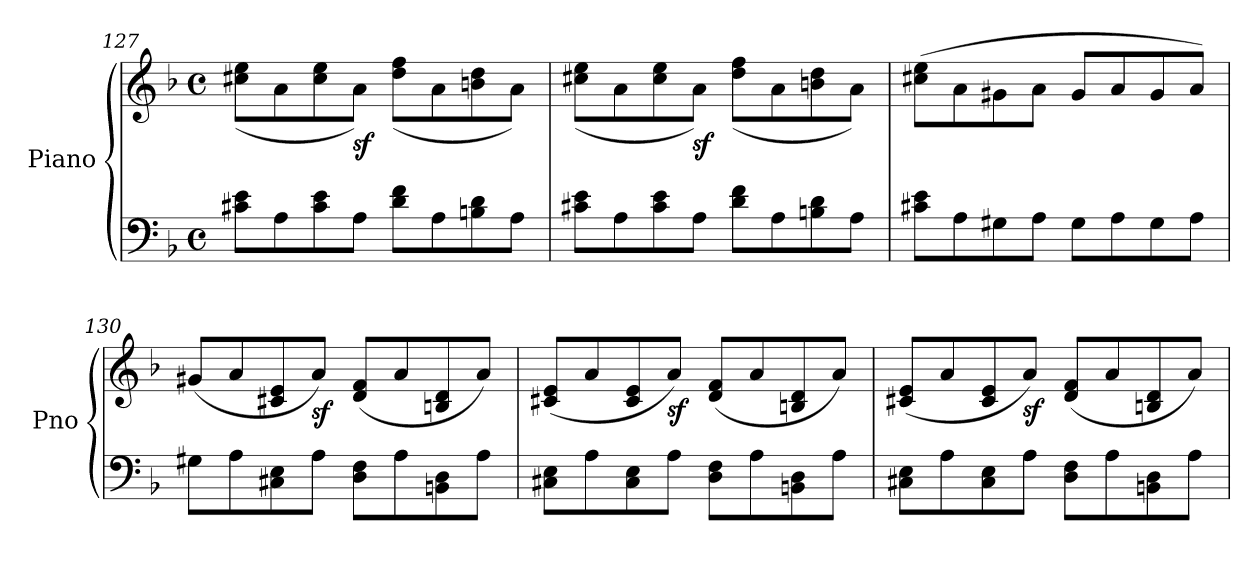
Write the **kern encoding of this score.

**kern	**kern	**dynam
*part1	*part1	*part1
*staff2	*staff1	*staff1/2
*I"Piano	*	*
*I'Pno	*	*
*clefF4	*clefG2	*
*k[b-]	*k[b-]	*
*M4/4	*M4/4	*
*met(c)	*met(c)	*
=127	=127	=127
*^	*^	*
1ryy	8c#X\ 8e\L	1ryy	(>8cc#X\ 8ee\L	.
.	8A\	.	8a\	.
.	8c#\ 8e\	.	8cc#\ 8ee\	.
!	!	!	!	!LO:DY:b
.	8A\J	.	8a\J)	sf
.	8d\ 8f\L	.	(>8dd\ 8ff\L	.
.	8A\	.	8a\	.
.	8Bn\ 8d\	.	8bn\ 8dd\	.
.	8A\J	.	8a\J)	.
=128	=128	=128	=128	=128
1ryy	8c#X\ 8e\L	1ryy	(>8cc#X\ 8ee\L	.
.	8A\	.	8a\	.
.	8c#\ 8e\	.	8cc#\ 8ee\	.
!	!	!	!	!LO:DY:b
.	8A\J	.	8a\J)	sf
.	8d\ 8f\L	.	(>8dd\ 8ff\L	.
.	8A\	.	8a\	.
.	8Bn\ 8d\	.	8bn\ 8dd\	.
.	8A\J	.	8a\J)	.
!!LO:LB:g=z	!!
=129	=129	=129	=129	=129
1ryy	8c#X\ 8e\L	1ryy	(>8cc#X\ 8ee\L	.
.	8A\	.	8a\	.
.	8G#X\	.	8g#X\	.
.	8A\J	.	8a\J	.
.	8G#\L	.	8g#/L	.
.	8A\	.	8a/	.
.	8G#\	.	8g#/	.
.	8A\J	.	8a/J)	.
=130	=130	=130	=130	=130
1ryy	8G#X\L	1ryy	(<8g#X/L	.
.	8A\	.	8a/	.
.	8C#X\ 8E\	.	8c#X/ 8e/	.
!	!	!	!	!LO:DY:b
.	8A\J	.	8a/J)	sf
.	8D\ 8F\L	.	(<8d/ 8f/L	.
.	8A\	.	8a/	.
.	8BBn\ 8D\	.	8Bn/ 8d/	.
.	8A\J	.	8a/J)	.
=131	=131	=131	=131	=131
1ryy	8C#X\ 8E\L	1ryy	(<8c#X/ 8e/L	.
.	8A\	.	8a/	.
.	8C#\ 8E\	.	8c#/ 8e/	.
!	!	!	!	!LO:DY:b
.	8A\J	.	8a/J)	sf
.	8D\ 8F\L	.	(<8d/ 8f/L	.
.	8A\	.	8a/	.
.	8BBn\ 8D\	.	8Bn/ 8d/	.
.	8A\J	.	8a/J)	.
=132	=132	=132	=132	=132
1ryy	8C#X\ 8E\L	1ryy	(<8c#X/ 8e/L	.
.	8A\	.	8a/	.
.	8C#\ 8E\	.	8c#/ 8e/	.
!	!	!	!	!LO:DY:b
.	8A\J	.	8a/J)	sf
.	8D\ 8F\L	.	(<8d/ 8f/L	.
.	8A\	.	8a/	.
.	8BBn\ 8D\	.	8Bn/ 8d/	.
.	8A\J	.	8a/J)	.
*v	*v	*	*	*
*	*v	*v	*
=	=	=
*-	*-	*-
